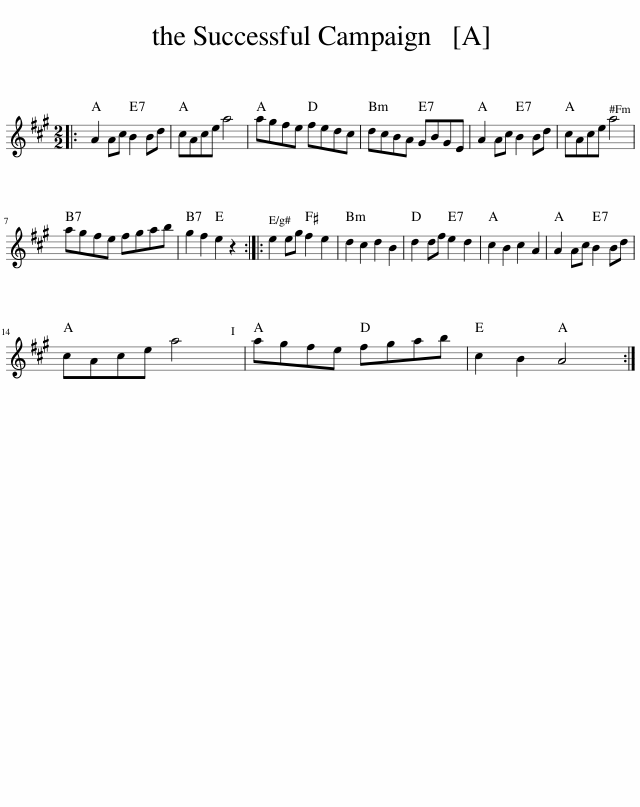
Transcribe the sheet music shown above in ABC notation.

X:1
L:1/8
M:2/2
I:linebreak $
K:A
V:1 treble
V:1
|: A2 Ac B2 Bd | cAce a4 | agfe fedc | dcBA GBGE | A2 Ac B2 Bd | %5
 cAce a4 |$ agfe fgab | g2 f2 e2 z2 :: e2 eg f2 e2 | d2 c2 d2 B2 | %10
 d2 df e2 d2 | c2 B2 c2 A2 | A2 Ac B2 Bd |$ cAce a4 | agfe fgab | %15
 c2 B2 A4 :| %16
